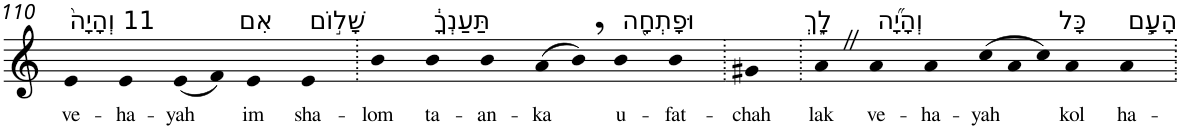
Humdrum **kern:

**kern	**text
*part1	*part1
*staff1	*staff1
*I"Piano	*
*I'Pno	*
!!LO:PB:g=z
*clefG2	*
*k[]	*
=110	=110
!LO:TX:a:t=11 וְהָיָה֙	!
!	!LO:LY:b
4e	ve-
!	!LO:LY:b
4e	-ha-
!	!LO:LY:b
(8e	-yah
8f)	.
!LO:TX:a:t=אִם	!
!	!LO:LY:b
4e	im
!LO:TX:a:t=שָׁל֣וֹם	!
!	!LO:LY:b
4e	sha-
=111.	=111.
!	!LO:LY:b
4b	-lom
!LO:TX:a:t=תַּעַנְךָ֔	!
!	!LO:LY:b
4b	ta-
!	!LO:LY:b
4b	-an-
!	!LO:LY:b
(8a	-ka
8b,)	.
!LO:TX:a:t=וּפָתְחָ֖ה	!
!	!LO:LY:b
4b	u-
!	!LO:LY:b
4b	-fat-
=112.	=112.
!	!LO:LY:b
4g#X	-chah
=113.	=113.
!LO:TX:a:t=לָ֑ךְ	!
!	!LO:LY:b
4aZ	lak
!LO:TX:a:t=וְהָיָ֞ה	!
!	!LO:LY:b
4a	ve-
!	!LO:LY:b
4a	-ha-
!	!LO:LY:b
(12cc	-yah
12a	.
12cc)	.
!LO:TX:a:t=כָּל	!
!	!LO:LY:b
4a	kol
!LO:TX:a:t=הָעָ֣ם	!
!	!LO:LY:b
4a	ha-
=.	=.
*-	*-
